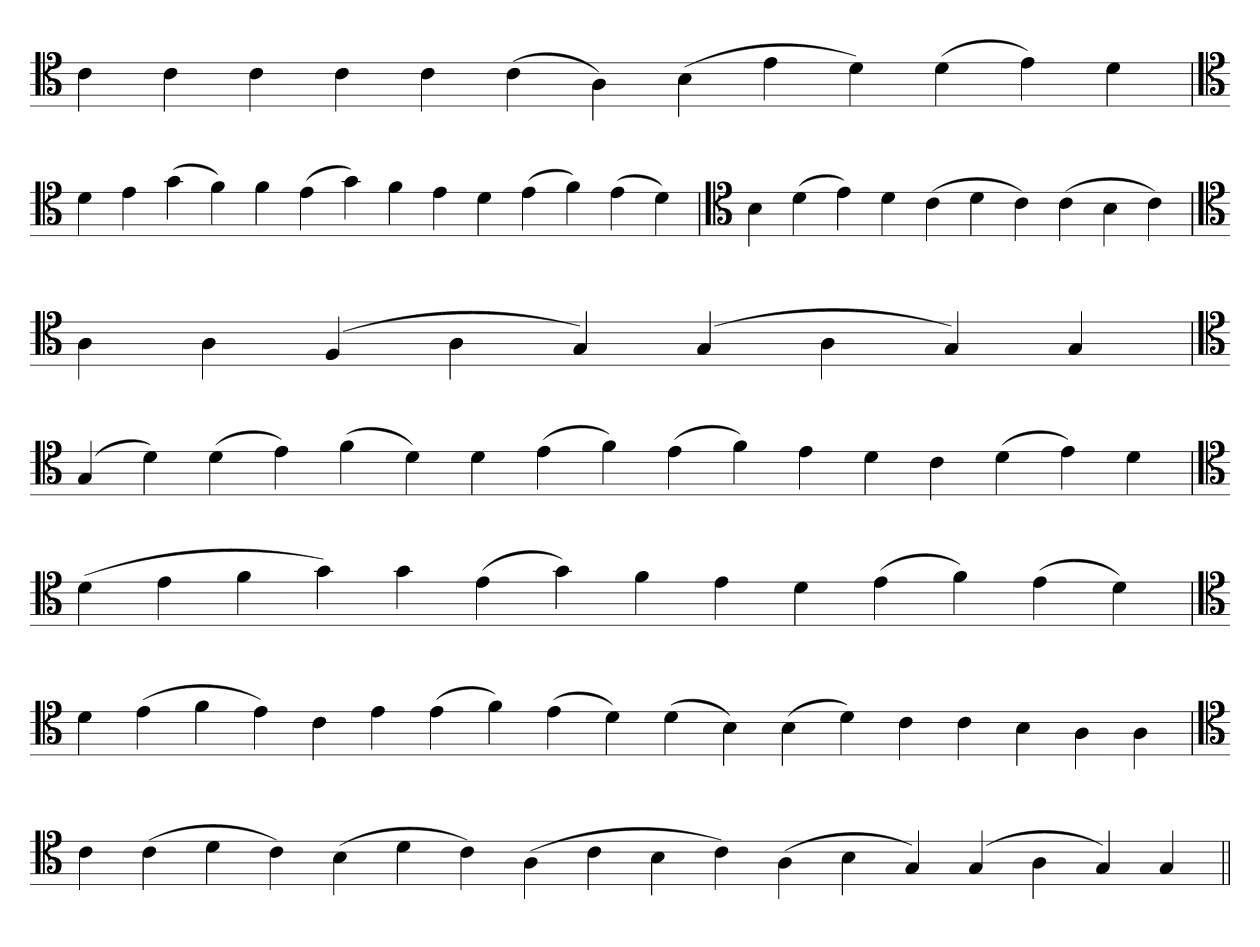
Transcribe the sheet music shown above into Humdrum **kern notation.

**kern
*part1
*staff1
*clefC4
=
4c
4c
4c
4c
4c
(4c
4A)
(4B
4e
4d)
(4d
4e)
4d
='
*clefC4
4d
4e
(4g
4f)
4f
(4e
4g)
4f
4e
4d
(4e
4f)
(4e
4d)
=`
*clefC4
4B
(4d
4e)
4d
(4c
4d
4c)
(4c
4B
4c)
=`
*clefC4
4A
4A
(4F
4A
4G)
(4G
4A
4G)
4G
=
*clefC4
(4G
4d)
(4d
4e)
(4f
4d)
4d
(4e
4f)
(4e
4f)
4e
4d
4c
(4d
4e)
4d
=`
*clefC4
(4d
4e
4f
4g)
4g
(4e
4g)
4f
4e
4d
(4e
4f)
(4e
4d)
='
*clefC4
4d
(4e
4f
4e)
4c
4e
(4e
4f)
(4e
4d)
(4d
4B)
(4B
4d)
4c
4c
4B
4A
4A
='
*clefC4
4c
(4c
4d
4c)
(4B
4d
4c)
(4A
4c
4B
4c)
(4A
4B
4G)
(4G
4A
4G)
4G
=||
*-
